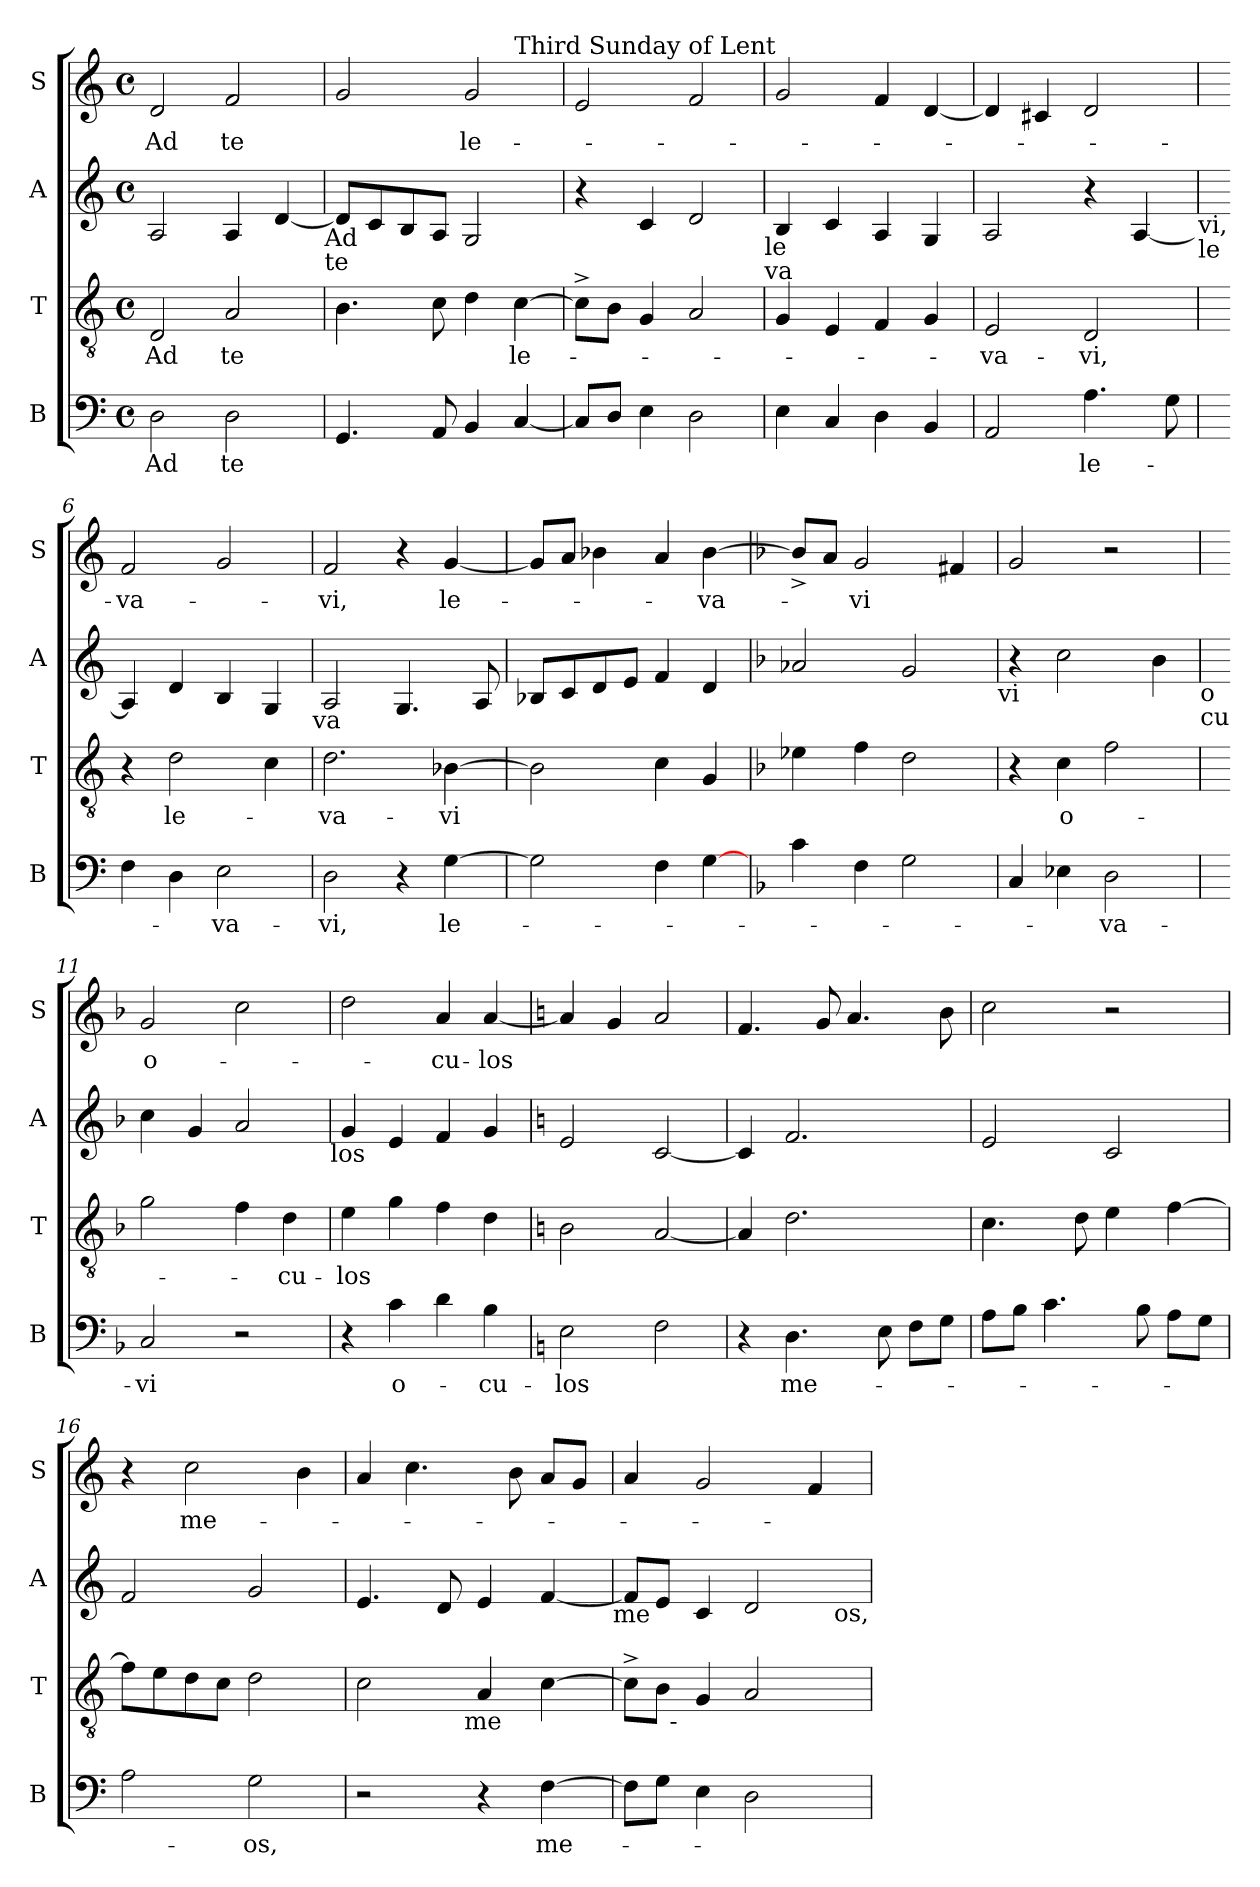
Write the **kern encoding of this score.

**kern	**text	**kern	**text	**kern	**kern	**text
*part4	*part4	*part3	*part3	*part2	*part1	*part1
*staff4	*staff4	*staff3	*staff3	*staff2	*staff1	*staff1
*I"B	*	*I"T	*	*I"A	*I"S	*
*I'B	*	*I'T	*	*I'A	*I'S	*
*clefF4	*	*clefGv2	*	*clefG2	*clefG2	*
*k[]	*	*k[]	*	*k[]	*k[]	*
*C:	*	*C:	*	*C:	*C:	*
*M4/4	*	*M4/4	*	*M4/4	*M4/4	*
*met(c)	*	*met(c)	*	*met(c)	*met(c)	*
=1	=1	=1	=1	=1	=1	=1
!	!LO:LY:b	!	!LO:LY:b	!	!	!LO:LY:b
2D\	Ad	2D/	Ad	2A/	2d/	Ad
!	!LO:LY:b	!	!LO:LY:b	!	!	!LO:LY:b
2D\	te	2A/	te	4A/	2f/	te
.	.	.	.	[<4d/	.	.
!	!	!	!	!LO:TX:b:t=Ad	!	!
!	!	!	!	!LO:TX:b:t=te	!	!
=2	=2	=2	=2	=2	=2	=2
*	*	*	*	*	*^	*
4.GG/	.	4.B\	.	8d/L]	2g/	2.ryy	.
.	.	.	.	8c/	.	.	.
.	.	.	.	8B/	.	.	.
8AA/	.	8c\	.	8A/J	.	.	.
!	!	!	!	!	!	!	!LO:LY:b
4BB/	.	4d\	.	2G/	2g/	.	le-
!	!	!	!	!	!	!LO:TX:a:t=Third Sunday of Lent	!
!	!	!	!LO:LY:b	!	!	!	!
[<4C/	.	[>4c\	le-	.	.	4ryy	.
*	*	*	*	*	*v	*v	*
=3	=3	=3	=3	=3	=3	=3
8C/L]	.	8c^>\L]	.	4r	2e/	.
8D/J	.	8B\J	.	.	.	.
4E\	.	4G/	.	4c/	.	.
2D\	.	2A/	.	2d/	2f/	.
!	!	!	!	!LO:TX:b:t=le	!	!
!	!	!	!	!LO:TX:b:t=va	!	!
=4	=4	=4	=4	=4	=4	=4
4E\	.	4G/	.	4B/	2g/	.
4C/	.	4E/	.	4c/	.	.
4D\	.	4F/	.	4A/	4f/	.
4BB/	.	4G/	.	4G/	[<4d/	.
=5	=5	=5	=5	=5	=5	=5
!	!	!	!LO:LY:b	!	!	!
2AA/	.	2E/	-va-	2A/	4d/]	.
.	.	.	.	.	4c#/	.
!	!LO:LY:b	!	!LO:LY:b	!	!	!
4.A\	le-	2D/	-vi,	4r	2d/	.
.	.	.	.	[<4A/	.	.
8G\	.	.	.	.	.	.
!	!	!	!	!LO:TX:b:t=vi,	!	!
!	!	!	!	!LO:TX:b:t=le	!	!
=6	=6	=6	=6	=6	=6	=6
!	!	!	!	!	!	!LO:LY:b
4F\	.	4r	.	4A/]	2f/	-va-
!	!	!	!LO:LY:b	!	!	!
4D\	.	2d\	le-	4d/	.	.
!	!LO:LY:b	!	!	!	!	!
2E\	-va-	.	.	4B/	2g/	.
.	.	4c\	.	4G/	.	.
!	!	!	!	!LO:TX:b:t=va	!	!
!!LO:LB:g=z
=7	=7	=7	=7	=7	=7	=7
!	!LO:LY:b	!	!LO:LY:b	!	!	!LO:LY:b
2D\	-vi,	2.d\	-va-	2A/	2f/	-vi,
4r	.	.	.	4.G/	4r	.
!	!LO:LY:b	!	!LO:LY:b	!	!	!LO:LY:b
[>4G\	le-	[>4B-X\	-vi	.	[<4g/	le-
.	.	.	.	8A/	.	.
=8	=8	=8	=8	=8	=8	=8
2G\]	.	2B-\]	.	8B-/L	8g/L]	.
.	.	.	.	8c/	8a/J	.
.	.	.	.	8d/	4b-X\	.
.	.	.	.	8e/J	.	.
4F\	.	4c\	.	4f/	4a/	.
!	!	!	!	!	!	!LO:LY:b
[>4G\	.	4G/	.	4d/	[>4b-\	-va-
=9	=9	=9	=9	=9	=9	=9
*k[b-]	*	*k[b-]	*	*k[b-]	*k[b-]	*
*F:	*	*F:	*	*F:	*F:	*
4c\	.	4e-\	.	2a-X/	8b-^</L]	.
.	.	.	.	.	8a/J	.
!	!	!	!	!	!	!LO:LY:b
4F\	.	4f\	.	.	2g/	-vi
2G\	.	2d\	.	2g/	.	.
.	.	.	.	.	4f#/	.
!	!	!	!	!LO:TX:b:t=vi	!	!
=10	=10	=10	=10	=10	=10	=10
4C/	.	4r	.	4r	2g/	.
!	!	!	!LO:LY:b	!	!	!
4E-X\	.	4c\	o-	2cc\	.	.
!	!LO:LY:b	!	!	!	!	!
2D\	-va-	2f\	.	.	2r	.
.	.	.	.	4b-\	.	.
!	!	!	!	!LO:TX:b:t=o	!	!
!	!	!	!	!LO:TX:b:t=cu	!	!
=11	=11	=11	=11	=11	=11	=11
!	!LO:LY:b	!	!	!	!	!LO:LY:b
2C/	-vi	2g\	.	4cc\	2g/	o-
.	.	.	.	4g/	.	.
2r	.	4f\	.	2a/	2cc\	.
!	!	!	!LO:LY:b	!	!	!
.	.	4d\	-cu-	.	.	.
!	!	!	!	!LO:TX:b:t=los	!	!
=12	=12	=12	=12	=12	=12	=12
!	!	!	!LO:LY:b	!	!	!
4r	.	4e\	-los	4g/	2dd\	.
!	!LO:LY:b	!	!	!	!	!
4c\	o-	4g\	.	4e/	.	.
!	!	!	!	!	!	!LO:LY:b
4d\	.	4f\	.	4f/	4a/	-cu-
!	!LO:LY:b	!	!	!	!	!LO:LY:b
4B-\	-cu-	4d\	.	4g/	[<4a/	-los
!!LO:PB:g=z
=13	=13	=13	=13	=13	=13	=13
*k[]	*	*k[]	*	*k[]	*k[]	*
*C:	*	*C:	*	*C:	*C:	*
!	!LO:LY:b	!	!	!	!	!
2E\	-los	2B\	.	2e/	4a/]	.
.	.	.	.	.	4g/	.
2F\	.	[<2A/	.	[<2c/	2a/	.
=14	=14	=14	=14	=14	=14	=14
4r	.	4A/]	.	4c/]	4.f/	.
!	!LO:LY:b	!	!	!	!	!
4.D\	me-	2.d\	.	2.f/	.	.
.	.	.	.	.	8g/	.
.	.	.	.	.	4.a/	.
8E\	.	.	.	.	.	.
8F\L	.	.	.	.	.	.
8G\J	.	.	.	.	8b\	.
=15	=15	=15	=15	=15	=15	=15
8A\L	.	4.c\	.	2e/	2cc\	.
8B\J	.	.	.	.	.	.
4.c\	.	.	.	.	.	.
.	.	8d\	.	.	.	.
.	.	4e\	.	2c/	2r	.
8B\	.	.	.	.	.	.
8A\L	.	[>4f\	.	.	.	.
8G\J	.	.	.	.	.	.
=16	=16	=16	=16	=16	=16	=16
2A\	.	8f\L]	.	2f/	4r	.
.	.	8e\	.	.	.	.
!	!	!	!	!	!	!LO:LY:b
.	.	8d\	.	.	2cc\	me-
.	.	8c\J	.	.	.	.
!	!LO:LY:b	!	!	!	!	!
2G\	-os,	2d\	.	2g/	.	.
.	.	.	.	.	4b\	.
=17	=17	=17	=17	=17	=17	=17
*	*	*^	*	*	*	*
2r	.	2c\	4...ryy	.	4.e/	4a/	.
.	.	.	.	.	.	4.cc\	.
.	.	.	.	.	8d/	.	.
!	!	!	!LO:TX:b:t=me	!	!	!	!
.	.	.	2ryy	.	.	.	.
4r	.	4A/	.	.	4e/	.	.
.	.	.	.	.	.	8b\	.
!	!LO:LY:b	!	!	!	!	!	!
[>4F\	me-	[>4c\	.	.	[<4f/	8a/L	.
.	.	.	.	.	.	8g/J	.
.	.	.	32ryy	.	.	.	.
!	!	!	!	!	!LO:TX:b:t=me	!	!
=18	=18	=18	=18	=18	=18	=18	=18
8F\L]	.	8c^>\L]	8ryy	.	8f/L]	4a/	.
8G\J	.	8B\J	32ryy	.	8e/J	.	.
!	!	!	!LO:TX:b:t=-	!	!	!	!
.	.	.	2ryy	.	.	.	.
4E\	.	4G/	.	.	4c/	2g/	.
2D\	.	2A/	.	.	2d/	.	.
.	.	.	4ryy	.	.	.	.
.	.	.	.	.	.	4f/	.
.	.	.	16.ryy	.	.	.	.
!	!	!	!	!	!LO:TX:b:t=os,	!	!
*	*	*v	*v	*	*	*	*
=	=	=	=	=	=	=
*-	*-	*-	*-	*-	*-	*-
